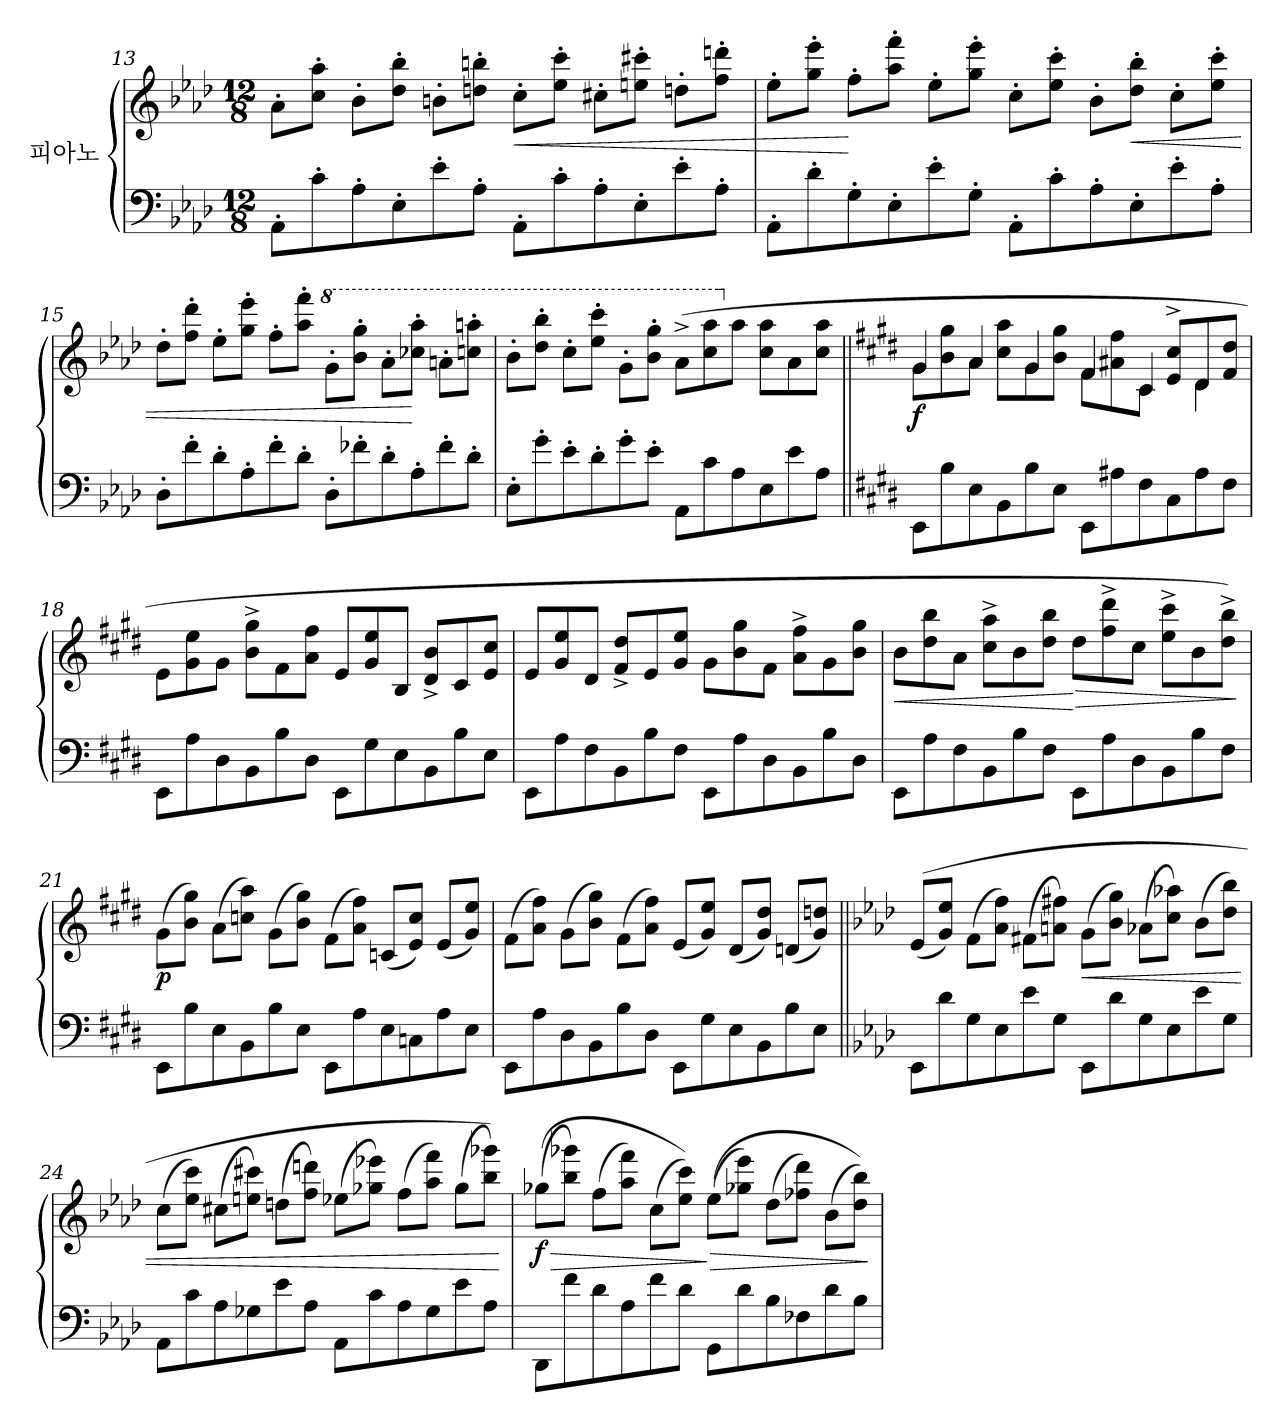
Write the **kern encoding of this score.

**kern	**kern	**dynam
*part1	*part1	*part1
*staff2	*staff1	*staff1/2
*I"피아노	*	*
*clefF4	*clefG2	*
*k[b-e-a-d-]	*k[b-e-a-d-]	*
*M12/8	*M12/8	*
=13	=13	=13
8AA-'\L	8a-'\L	.
8c'\	8cc\' 8aa-\'J	.
8A-'\	8b-'\L	.
8E-'\	8dd-\' 8bb-\'J	.
8e-'\	8bn'\L	.
8A-'\J	8ddn\' 8bbn\'J	.
!	!	!LO:HP:b
8AA-'\L	8cc'\L	<
8c'\	8ee-\' 8ccc\'J	.
8A-'\	8cc#X'\L	.
8E-'\	8een\' 8ccc#X\'J	.
8e-'\	8ddn'\L	.
8A-'\J	8ff\' 8dddn\'J	.
=14	=14	=14
8AA-'\L	8ee-'\L	.
8d-'\	8gg\' 8eee-\'J	.
8G'\	8ff'\L	[
8E-'\	8aa-\' 8fff\'J	.
8e-'\	8ee-'\L	.
8G'\J	8gg\' 8eee-\'J	.
8AA-'\L	8cc'\L	.
8c'\	8ee-\' 8ccc\'J	.
8A-'\	8b-'\L	.
!	!	!LO:HP:b
8E-'\	8dd-\' 8bb-\'J	<
8e-'\	8cc'\L	.
8A-'\J	8ee-\' 8ccc\'J	.
!!LO:PB:g=z
=15	=15	=15
8D-'\L	8dd-'\L	.
8f'\	8ff\' 8ddd-\'J	.
8d-'\	8ee-'\L	.
8A-'\	8gg\' 8eee-\'J	.
8f'\	8ff'\L	.
8d-'\J	8aa-\' 8fff\'J	.
*	*8va	*
8D-'\L	8gg'\L	.
8f-X'\	8bb-\' 8ggg\'J	.
8d-'\	8aa-'\L	.
8A-'\	8ccc-X\' 8aaa-\'J	[
8f-'\	8aan'\L	.
8d-'\J	8cccn\' 8aaan\'J	.
=16	=16	=16
8E-'\L	8bb-'\L	.
8g'\	8ddd-\' 8bbb-\'J	.
8e-'\	8ccc'\L	.
8d-'\	8eee-\' 8cccc\'J	.
8g'\	8gg'\L	.
8e-'\J	8bb-\' 8ggg\'J	.
8AA-\L	(8aa-^\L	.
8c\	8ccc\ 8aaa-\	.
*	*X8va	*
8A-\	8aa-\J	.
8E-\	8cc\ 8aa-\L	.
8e-\	8a-\	.
8A-\J	8cc\ 8aa-\J	.
!!LO:LB:g=z
=17||	=17||	=17||
*k[f#c#g#d#]	*k[f#c#g#d#]	*
*	*^	*
!	!	!	!LO:DY:b
8EE\L	8g#\L	4g#/	f
8B\	8b\ 8gg#\	.	.
8E\	8a\J	4a/	.
8BB\	8cc#\ 8aa\L	.	.
8B\	8g#\	4g#/	.
8E\J	8b\ 8gg#\J	.	.
8EE\L	8f#\L	4f#/	.
8A#X\	8a#X\ 8ff#\	.	.
8F#\	8c#\J	4c#/	.
8C#\	8e/^ 8cc#/^L	.	.
8A#\	8d#/	4d#\	.
8F#\J	8f#/ 8dd#/J	.	.
*	*v	*v	*
=18	=18	=18
8EE\L	8e\L	.
8A\	8g#\ 8ee\	.
8D#\	8g#\J	.
8BB\	8b\^ 8gg#\^L	.
8B\	8f#\	.
8D#\J	8a\ 8ff#\J	.
8EE\L	8e/L	.
8G#\	8g#/ 8ee/	.
8E\	8B/J	.
8BB\	8d#/^ 8b/^L	.
8B\	8c#/	.
8E\J	8e/ 8cc#/J	.
=19	=19	=19
8EE\L	8e/L	.
8A\	8g#/ 8ee/	.
8F#\	8d#/J	.
8BB\	8f#/^ 8dd#/^L	.
8B\	8e/	.
8F#\J	8g#/ 8ee/J	.
8EE\L	8g#\L	.
8A\	8b\ 8gg#\	.
8D#\	8f#\J	.
8BB\	8a\^ 8ff#\^L	.
8B\	8g#\	.
8D#\J	8b\ 8gg#\J	.
!!LO:LB:g=z
=20	=20	=20
!	!	!LO:HP:b
8EE\L	8b\L	<
8A\	8dd#\ 8bb\	.
8F#\	8a\J	.
8BB\	8cc#\^ 8aa\^L	.
8B\	8b\	.
8F#\J	8dd#\ 8bb\J	.
!	!	!LO:HP:n=1:b
8EE\L	8dd#\L	[ >
8A\	8ff#\^ 8ddd#\^	.
8D#\	8cc#\J	.
8BB\	8ee\^ 8ccc#\^L	.
8B\	8b\	.
8F#\J	8dd#\^ 8bb\^J)	.
.	.	]
=21	=21	=21
!	!	!LO:DY:b
8EE\L	(8g#\L	p
8B\	8b\ 8gg#\J)	.
8E\	(8a\L	.
8BB\	8ccn\ 8aa\J)	.
8B\	(8g#\L	.
8E\J	8b\ 8gg#\J)	.
8EE\L	(8f#\L	.
8A\	8a\ 8ff#\J)	.
8E\	(8cn/L	.
8Cn\	8e/ 8cc/J)	.
8A\	(8e/L	.
8E\J	8g#/ 8ee/J)	.
=22	=22	=22
8EE\L	(8f#\L	.
8A\	8a\ 8ff#\J)	.
8D#\	(8g#\L	.
8BB\	8b\ 8gg#\J)	.
8B\	(8f#\L	.
8D#\J	8a\ 8ff#\J)	.
8EE\L	(8e/L	.
8G#\	8g#/ 8ee/J)	.
8E\	(8d#/L	.
8BB\	8g#/ 8dd#/J)	.
8B\	(8dn/L	.
8E\J	8g#/ 8ddn/J)	.
!!LO:LB:g=z
=23||	=23||	=23||
*k[b-e-a-d-]	*k[b-e-a-d-]	*
8EE-\L	((8e-/L	.
8d-\	8g/ 8ee-/J)	.
8G\	(8f\L	.
8E-\	8a-\ 8ff\J)	.
8e-\	(8f#X\L	.
8G\J	8an\ 8ff#X\J)	.
!	!	!LO:HP:b
8EE-\L	(8g\L	<
8d-\	8b-\ 8gg\J)	.
8G\	(8a-X\L	.
8E-\	8cc\ 8aa-X\J)	.
8e-\	(8b-\L	.
8G\J	8dd-\ 8bb-\J)	.
=24	=24	=24
8AA-\L	(8cc\L	.
8c\	8ee-\ 8ccc\J)	.
8A-\	(8cc#X\L	.
8G-X\	8een\ 8ccc#X\J)	.
8e-\	(8ddn\L	.
8A-\J	8ff\ 8dddn\J)	.
8AA-\L	(8ee-X\L	.
8c\	8gg-X\ 8eee-X\J)	.
8A-\	(8ff\L	.
8G-\	8aa-\ 8fff\J)	.
8e-\	(8gg-\L	.
8A-\J	8bb-\ 8ggg-X\J))	.
.	.	[
=25	=25	=25
!	!	!LO:HP:b
!	!	!LO:DY:n=1:b
8DD-\L	((8gg-X\L	> f
8f\	8bb-\ 8ggg-X\J)	.
8d-\	(8ff\L	.
8A-\	8aa-\ 8fff\J)	.
8f\	(8cc\L	.
8d-\J	8ee-\ 8ccc\J))	.
!	!	!LO:HP:n=1:b
8GG\L	((8ee-\L	] >
8d-\	8gg-X\ 8eee-\J)	.
8B-\	(8dd-\L	.
8F-X\	8ff-X\ 8ddd-\J)	.
8d-\	(8b-\L	.
8B-\J	8dd-\ 8bb-\J))	.
.	.	]
=	=	=
*-	*-	*-
